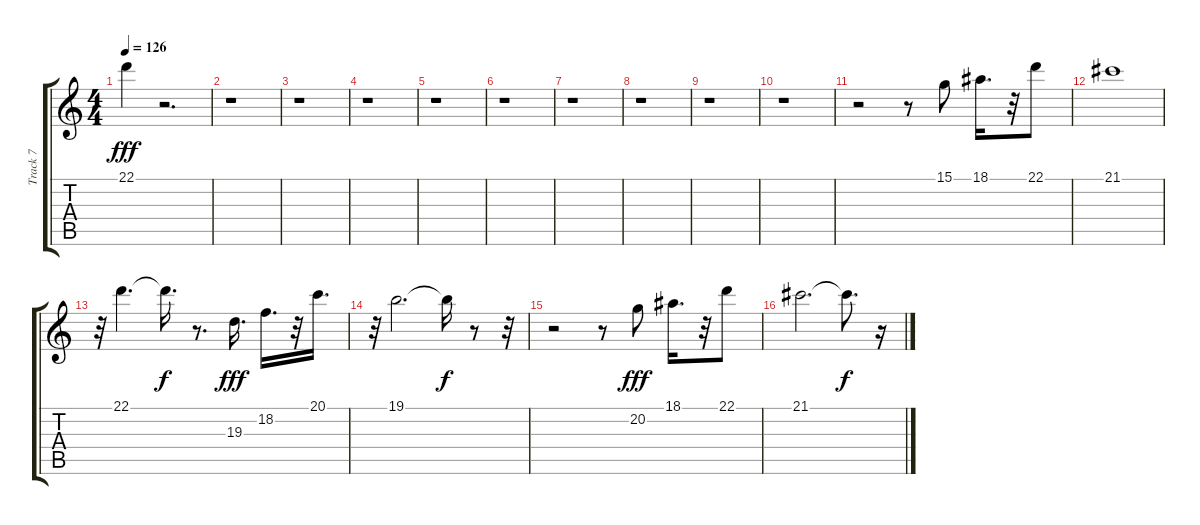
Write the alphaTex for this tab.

\track ("Track 7" "Track 7") {instrument whistle}
\staff {score tabs}
\tuning (E4 B3 G3 D3 A2 E2) {hide}
\ts (4 4)
\tempo 126
\clef g2
\ks c
22.1.4{dy fff} r.2{d} |
r.1 |
r.1 |
r.1 |
r.1 |
r.1 |
r.1 |
r.1 |
r.1 |
r.1 |
r.2 r.8 15.1.8 18.1.16{d} r.32 22.1.8 |
21.1.1 |
r.32 22.1.4{d} 22.1{t}.16{d dy f} r.8{d} 19.3.16{d dy fff} 18.2.16{d} r.32 20.1.16{d} |
r.32 19.1.2{d} 19.1{t}.16{dy f} r.8 r.32 |
r.2 r.8 20.2.8{dy fff} 18.1.16{d} r.32 22.1.8 |
21.1.2{d} 21.1{t}.8{d dy f} r.16
